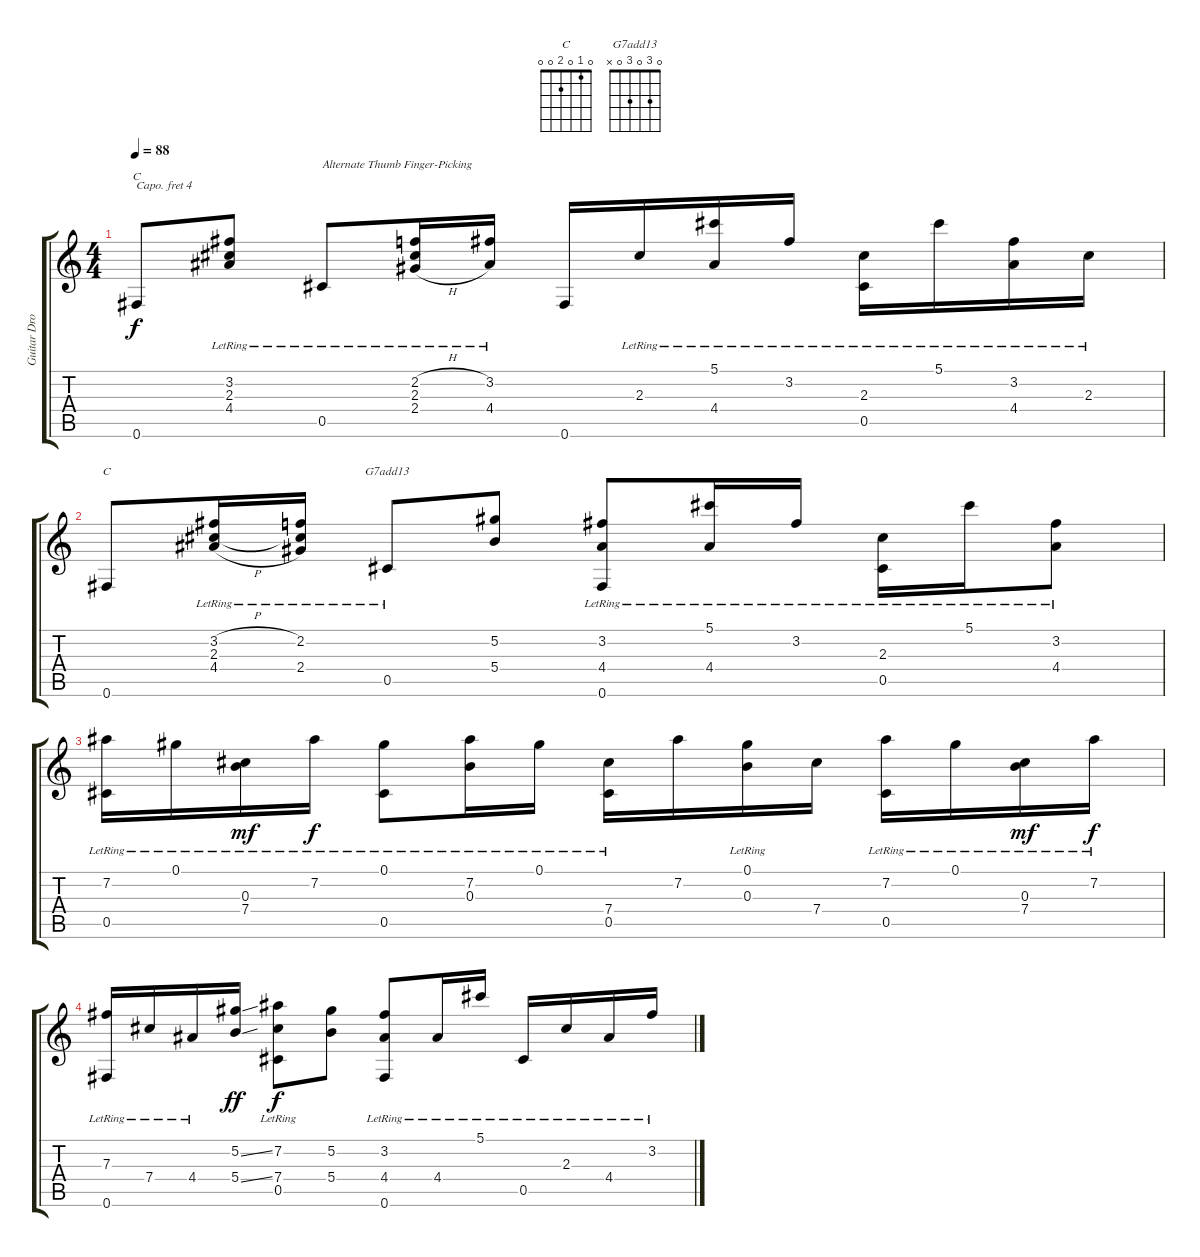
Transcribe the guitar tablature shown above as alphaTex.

\track ("Guitar Dropped D" "Guitar Dro") {instrument acousticguitarsteel}
\staff {score tabs}
\capo 4
\tuning (E4 B3 G3 D3 A2 D2) {hide}
\chord ("C" 3 1 0 2 0 0)
\chord ("C" 0 1 0 2 0 0)
\chord ("G7add13" 0 3 0 3 0 x)
\ts (4 4)
\tempo 88
\clef g2
\ks c
0.6.8{ch "C" dy f} (3.2{lr} 2.3{lr} 4.4{lr}).8 0.5{lr}.8{txt "Alternate Thumb Finger-Picking"} (2.2{h} 2.3{lr} 2.4{h}).16 (3.2{lr} 4.4{lr}).16 0.6.16 2.3{lr}.16 (5.1{lr} 4.4{lr}).16 3.2{lr}.16 (2.3{lr} 0.5{lr}).16 5.1{lr}.16 (3.2{lr} 4.4{lr}).16 2.3{lr}.16 |
0.6.8{ch "C"} (3.2{h} 2.3{lr} 4.4{h}).16 (2.2{lr} 2.3{t} 2.4{lr}).16 0.5{lr}.8{ch "G7add13"} (5.2 5.4).8 (3.2{lr} 4.4{lr} 0.6).8 (5.1{lr} 4.4{lr}).16 3.2{lr}.16 (2.3{lr} 0.5{lr}).16 5.1{lr}.16 (3.2{lr} 4.4{lr}).8 |
(7.2 0.5{lr}).16 0.1{lr}.16 (0.3{lr} 7.4{lr}).16{dy mf} 7.2{lr}.16{dy f} (0.1{lr} 0.5{lr}).8 (7.2 0.3{lr}).16 0.1{lr}.16 (7.4 0.5{lr}).16 7.2.16 (0.1{lr} 0.3{lr}).16 7.4.16 (7.2 0.5{lr}).16 0.1{lr}.16 (0.3{lr} 7.4{lr}).16{dy mf} 7.2{lr}.16{dy f} |
(7.3{lr} 0.6).16 7.4{lr}.16 4.4{lr}.16 (5.2{ss} 5.4{ss}).16{dy ff} (7.2 7.4 0.5{lr}).8{dy f} (5.2 5.4).8 (3.2{lr} 4.4{lr} 0.6).8 4.4{lr}.16 5.1{lr}.16 0.5{lr}.16 2.3{lr}.16 4.4{lr}.16 3.2{lr}.16
